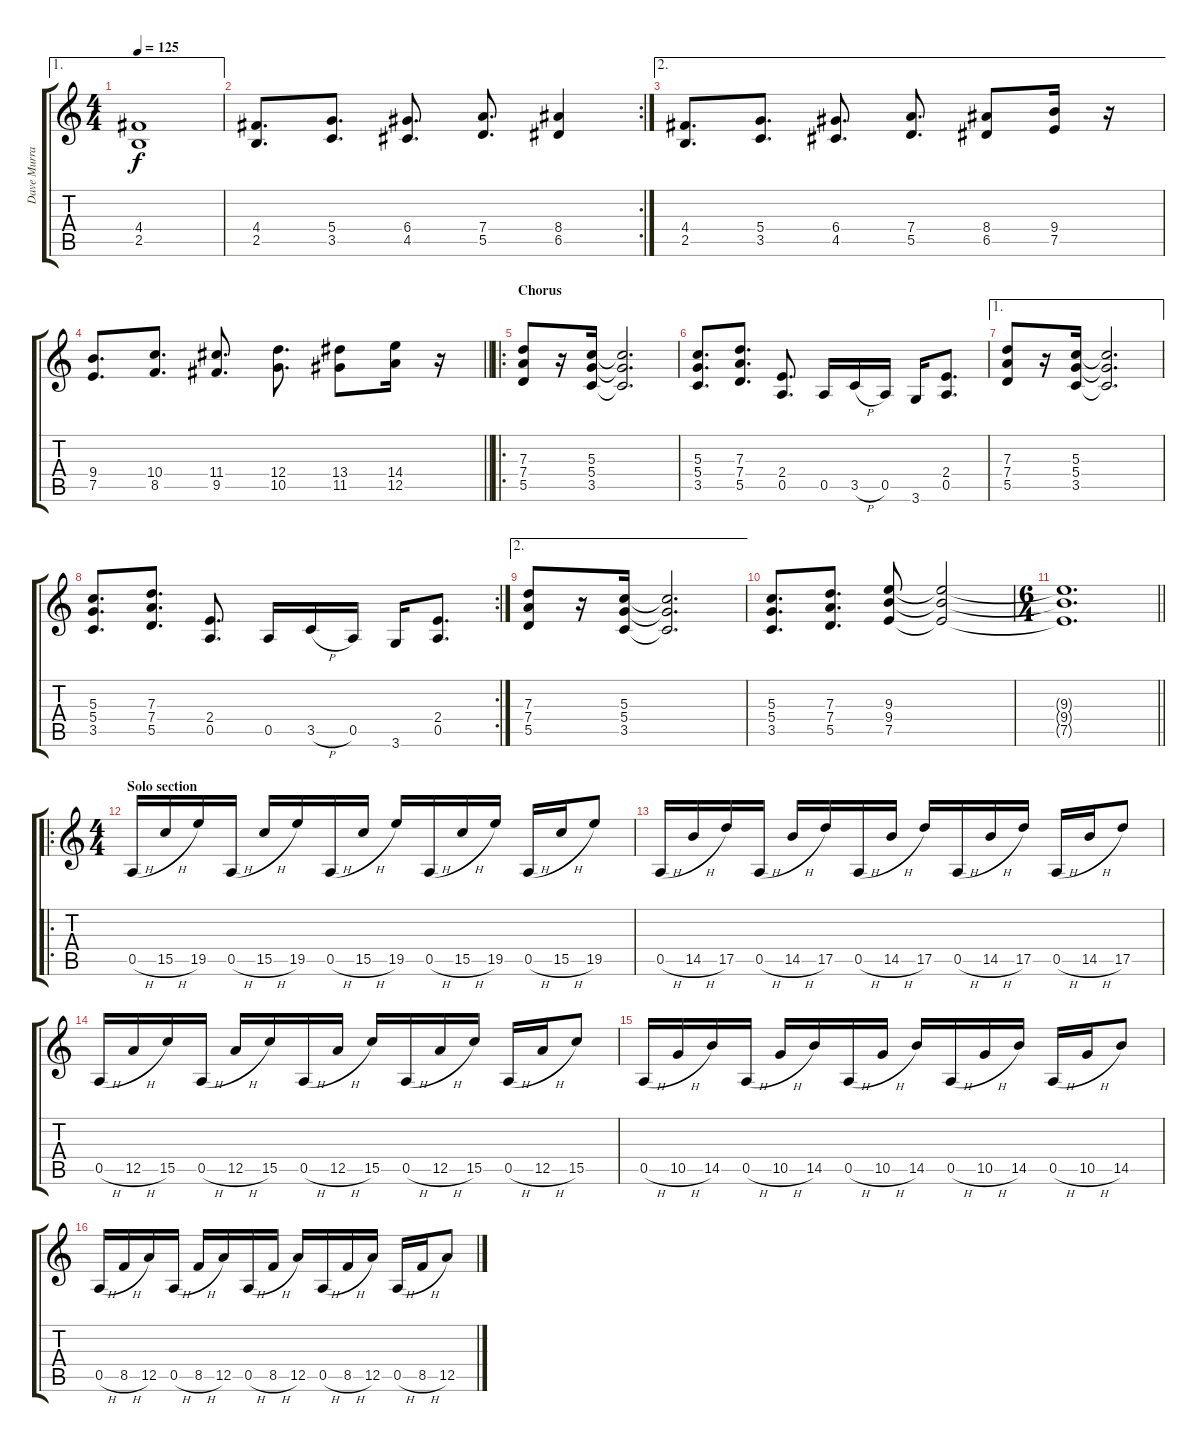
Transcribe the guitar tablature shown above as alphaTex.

\track ("Dave Murray" "Dave Murra") {instrument distortionguitar}
\staff {score tabs}
\tuning (E4 B3 G3 D3 A2 E2) {hide}
\ae 1
\ts (4 4)
\tempo 125
\clef g2
\ks c
(4.4 2.5).1{dy f} |
\rc 2
(4.4 2.5).8{d} (5.4 3.5).8{d} (6.4 4.5).8{d} (7.4 5.5).8{d} (8.4 6.5).4 |
\ae 2
(4.4 2.5).8{d} (5.4 3.5).8{d} (6.4 4.5).8{d} (7.4 5.5).8{d} (8.4 6.5).8 (9.4 7.5).16 r.16 |
\barLineRight lightlight
(9.4 7.5).8{d} (10.4 8.5).8{d} (11.4 9.5).8{d} (12.4 10.5).8{d} (13.4 11.5).8 (14.4 12.5).16 r.16 |
\ro
\section ("" "Chorus")
(7.3 7.4 5.5).8 r.16 (5.3 5.4 3.5).16 (5.3{t} 5.4{t} 3.5{t}).2{d} |
(5.3 5.4 3.5).8{d} (7.3 7.4 5.5).8{d} (2.4 0.5).8{d} 0.5.16 3.5{h}.16 0.5.16 3.6.16 (2.4 0.5).8{d} |
\ae 1
(7.3 7.4 5.5).8 r.16 (5.3 5.4 3.5).16 (5.3{t} 5.4{t} 3.5{t}).2{d} |
\rc 2
(5.3 5.4 3.5).8{d} (7.3 7.4 5.5).8{d} (2.4 0.5).8{d} 0.5.16 3.5{h}.16 0.5.16 3.6.16 (2.4 0.5).8{d} |
\ae 2
(7.3 7.4 5.5).8 r.16 (5.3 5.4 3.5).16 (5.3{t} 5.4{t} 3.5{t}).2{d} |
(5.3 5.4 3.5).8{d} (7.3 7.4 5.5).8{d} (9.3 9.4 7.5).8 (9.3{t} 9.4{t} 7.5{t}).2 |
\ts (6 4)
\barLineRight lightlight
(9.3{t} 9.4{t} 7.5{t}).1{d} |
\ro
\ts (4 4)
\section ("" "Solo section")
0.5{h}.16 15.5{h}.16 19.5.16 0.5{h}.16 15.5{h}.16 19.5.16 0.5{h}.16 15.5{h}.16 19.5.16 0.5{h}.16 15.5{h}.16 19.5.16 0.5{h}.16 15.5{h}.16 19.5.8 |
0.5{h}.16 14.5{h}.16 17.5.16 0.5{h}.16 14.5{h}.16 17.5.16 0.5{h}.16 14.5{h}.16 17.5.16 0.5{h}.16 14.5{h}.16 17.5.16 0.5{h}.16 14.5{h}.16 17.5.8 |
0.5{h}.16 12.5{h}.16 15.5.16 0.5{h}.16 12.5{h}.16 15.5.16 0.5{h}.16 12.5{h}.16 15.5.16 0.5{h}.16 12.5{h}.16 15.5.16 0.5{h}.16 12.5{h}.16 15.5.8 |
0.5{h}.16 10.5{h}.16 14.5.16 0.5{h}.16 10.5{h}.16 14.5.16 0.5{h}.16 10.5{h}.16 14.5.16 0.5{h}.16 10.5{h}.16 14.5.16 0.5{h}.16 10.5{h}.16 14.5.8 |
0.5{h}.16 8.5{h}.16 12.5.16 0.5{h}.16 8.5{h}.16 12.5.16 0.5{h}.16 8.5{h}.16 12.5.16 0.5{h}.16 8.5{h}.16 12.5.16 0.5{h}.16 8.5{h}.16 12.5.8
